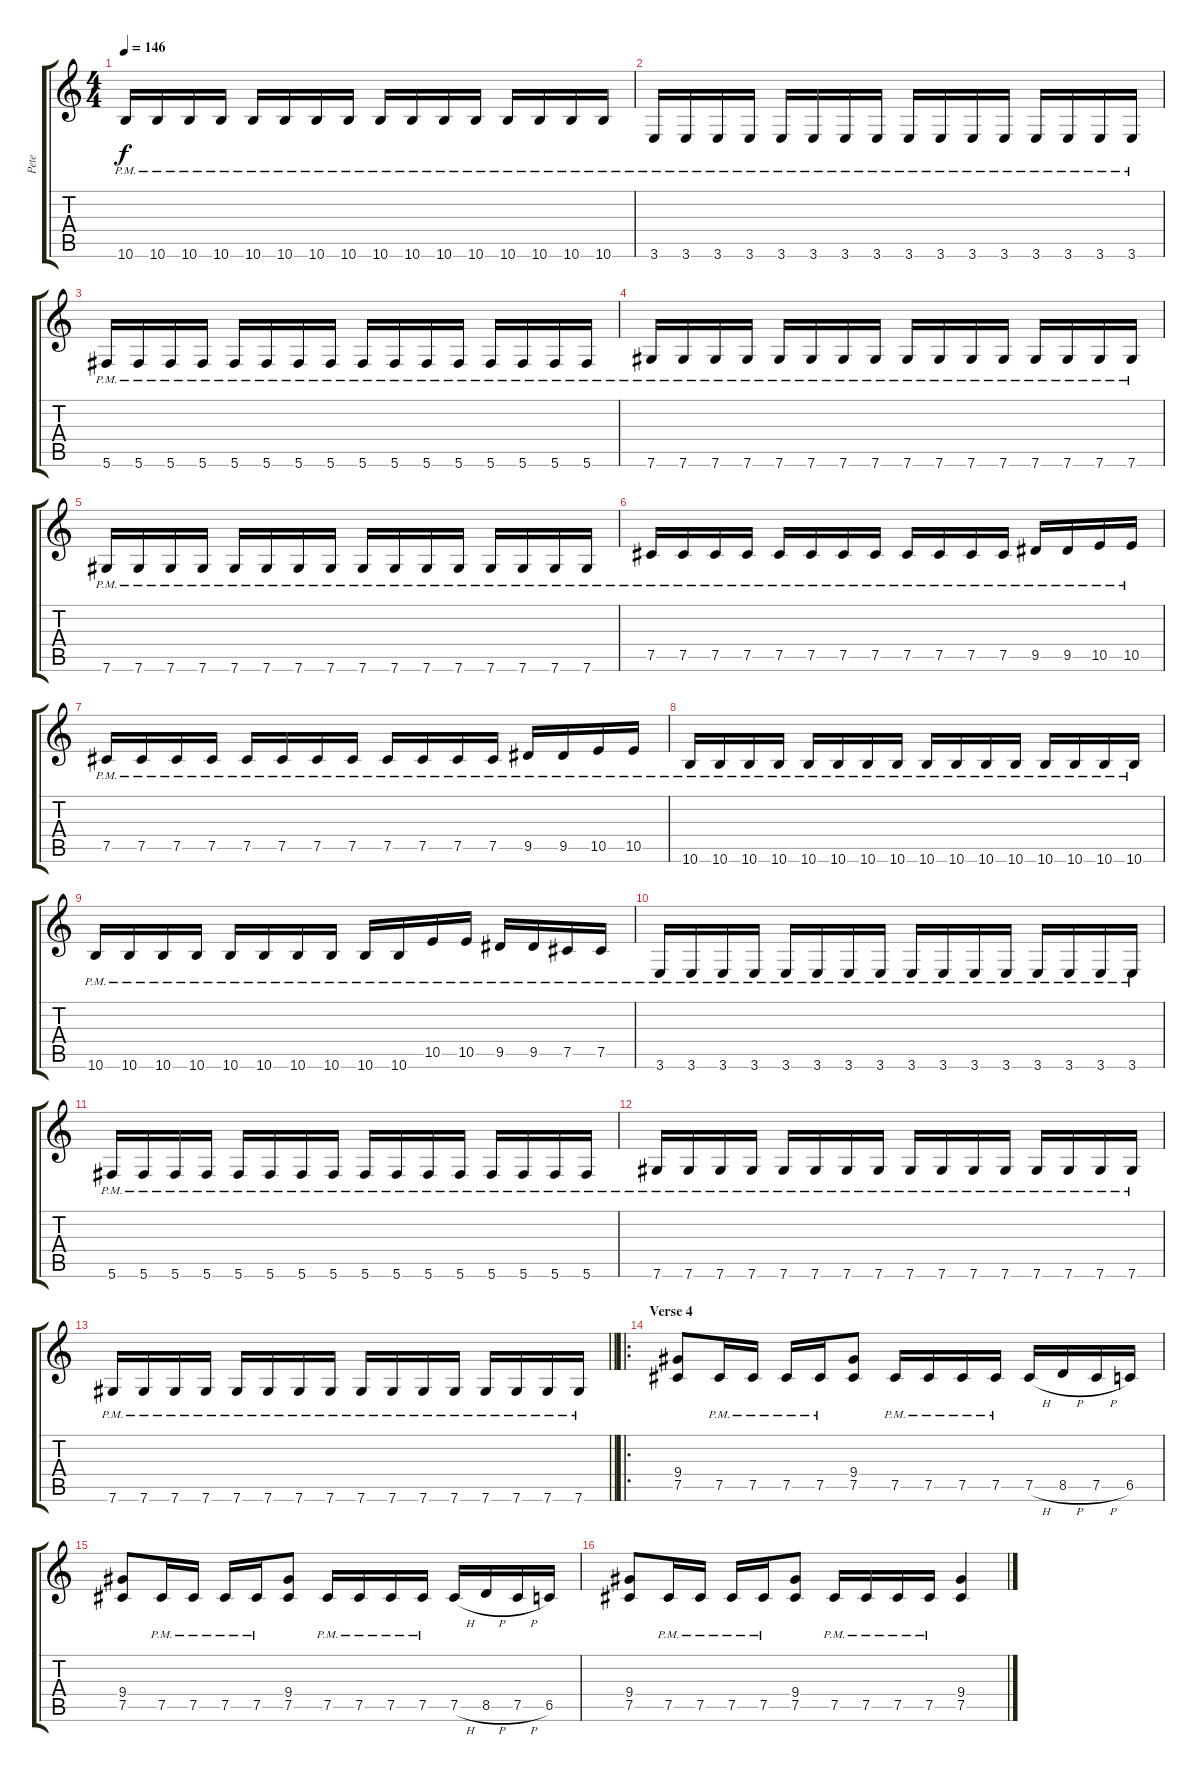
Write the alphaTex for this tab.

\track ("Pete" "Pete") {instrument distortionguitar}
\staff {score tabs}
\tuning (Db4 Ab3 E3 B2 Gb2 Db2) {hide}
\ts (4 4)
\tempo 146
\clef g2
\ks c
10.6{pm}.16{dy f} 10.6{pm}.16 10.6{pm}.16 10.6{pm}.16 10.6{pm}.16 10.6{pm}.16 10.6{pm}.16 10.6{pm}.16 10.6{pm}.16 10.6{pm}.16 10.6{pm}.16 10.6{pm}.16 10.6{pm}.16 10.6{pm}.16 10.6{pm}.16 10.6{pm}.16 |
3.6{pm}.16 3.6{pm}.16 3.6{pm}.16 3.6{pm}.16 3.6{pm}.16 3.6{pm}.16 3.6{pm}.16 3.6{pm}.16 3.6{pm}.16 3.6{pm}.16 3.6{pm}.16 3.6{pm}.16 3.6{pm}.16 3.6{pm}.16 3.6{pm}.16 3.6{pm}.16 |
5.6{pm}.16 5.6{pm}.16 5.6{pm}.16 5.6{pm}.16 5.6{pm}.16 5.6{pm}.16 5.6{pm}.16 5.6{pm}.16 5.6{pm}.16 5.6{pm}.16 5.6{pm}.16 5.6{pm}.16 5.6{pm}.16 5.6{pm}.16 5.6{pm}.16 5.6{pm}.16 |
7.6{pm}.16 7.6{pm}.16 7.6{pm}.16 7.6{pm}.16 7.6{pm}.16 7.6{pm}.16 7.6{pm}.16 7.6{pm}.16 7.6{pm}.16 7.6{pm}.16 7.6{pm}.16 7.6{pm}.16 7.6{pm}.16 7.6{pm}.16 7.6{pm}.16 7.6{pm}.16 |
7.6{pm}.16 7.6{pm}.16 7.6{pm}.16 7.6{pm}.16 7.6{pm}.16 7.6{pm}.16 7.6{pm}.16 7.6{pm}.16 7.6{pm}.16 7.6{pm}.16 7.6{pm}.16 7.6{pm}.16 7.6{pm}.16 7.6{pm}.16 7.6{pm}.16 7.6{pm}.16 |
7.5{pm}.16 7.5{pm}.16 7.5{pm}.16 7.5{pm}.16 7.5{pm}.16 7.5{pm}.16 7.5{pm}.16 7.5{pm}.16 7.5{pm}.16 7.5{pm}.16 7.5{pm}.16 7.5{pm}.16 9.5{pm}.16 9.5{pm}.16 10.5{pm}.16 10.5{pm}.16 |
7.5{pm}.16 7.5{pm}.16 7.5{pm}.16 7.5{pm}.16 7.5{pm}.16 7.5{pm}.16 7.5{pm}.16 7.5{pm}.16 7.5{pm}.16 7.5{pm}.16 7.5{pm}.16 7.5{pm}.16 9.5{pm}.16 9.5{pm}.16 10.5{pm}.16 10.5{pm}.16 |
10.6{pm}.16 10.6{pm}.16 10.6{pm}.16 10.6{pm}.16 10.6{pm}.16 10.6{pm}.16 10.6{pm}.16 10.6{pm}.16 10.6{pm}.16 10.6{pm}.16 10.6{pm}.16 10.6{pm}.16 10.6{pm}.16 10.6{pm}.16 10.6{pm}.16 10.6{pm}.16 |
10.6{pm}.16 10.6{pm}.16 10.6{pm}.16 10.6{pm}.16 10.6{pm}.16 10.6{pm}.16 10.6{pm}.16 10.6{pm}.16 10.6{pm}.16 10.6{pm}.16 10.5{pm}.16 10.5{pm}.16 9.5{pm}.16 9.5{pm}.16 7.5{pm}.16 7.5{pm}.16 |
3.6{pm}.16 3.6{pm}.16 3.6{pm}.16 3.6{pm}.16 3.6{pm}.16 3.6{pm}.16 3.6{pm}.16 3.6{pm}.16 3.6{pm}.16 3.6{pm}.16 3.6{pm}.16 3.6{pm}.16 3.6{pm}.16 3.6{pm}.16 3.6{pm}.16 3.6{pm}.16 |
5.6{pm}.16 5.6{pm}.16 5.6{pm}.16 5.6{pm}.16 5.6{pm}.16 5.6{pm}.16 5.6{pm}.16 5.6{pm}.16 5.6{pm}.16 5.6{pm}.16 5.6{pm}.16 5.6{pm}.16 5.6{pm}.16 5.6{pm}.16 5.6{pm}.16 5.6{pm}.16 |
7.6{pm}.16 7.6{pm}.16 7.6{pm}.16 7.6{pm}.16 7.6{pm}.16 7.6{pm}.16 7.6{pm}.16 7.6{pm}.16 7.6{pm}.16 7.6{pm}.16 7.6{pm}.16 7.6{pm}.16 7.6{pm}.16 7.6{pm}.16 7.6{pm}.16 7.6{pm}.16 |
\barLineRight lightlight
7.6{pm}.16 7.6{pm}.16 7.6{pm}.16 7.6{pm}.16 7.6{pm}.16 7.6{pm}.16 7.6{pm}.16 7.6{pm}.16 7.6{pm}.16 7.6{pm}.16 7.6{pm}.16 7.6{pm}.16 7.6{pm}.16 7.6{pm}.16 7.6{pm}.16 7.6{pm}.16 |
\ro
\section ("" "Verse 4")
(9.4 7.5).8 7.5{pm}.16 7.5{pm}.16 7.5{pm}.16 7.5{pm}.16 (9.4 7.5).8 7.5{pm}.16 7.5{pm}.16 7.5{pm}.16 7.5{pm}.16 7.5{h}.16 8.5{h}.16 7.5{h}.16 6.5.16 |
(9.4 7.5).8 7.5{pm}.16 7.5{pm}.16 7.5{pm}.16 7.5{pm}.16 (9.4 7.5).8 7.5{pm}.16 7.5{pm}.16 7.5{pm}.16 7.5{pm}.16 7.5{h}.16 8.5{h}.16 7.5{h}.16 6.5.16 |
(9.4 7.5).8 7.5{pm}.16 7.5{pm}.16 7.5{pm}.16 7.5{pm}.16 (9.4 7.5).8 7.5{pm}.16 7.5{pm}.16 7.5{pm}.16 7.5{pm}.16 (9.4 7.5).4
